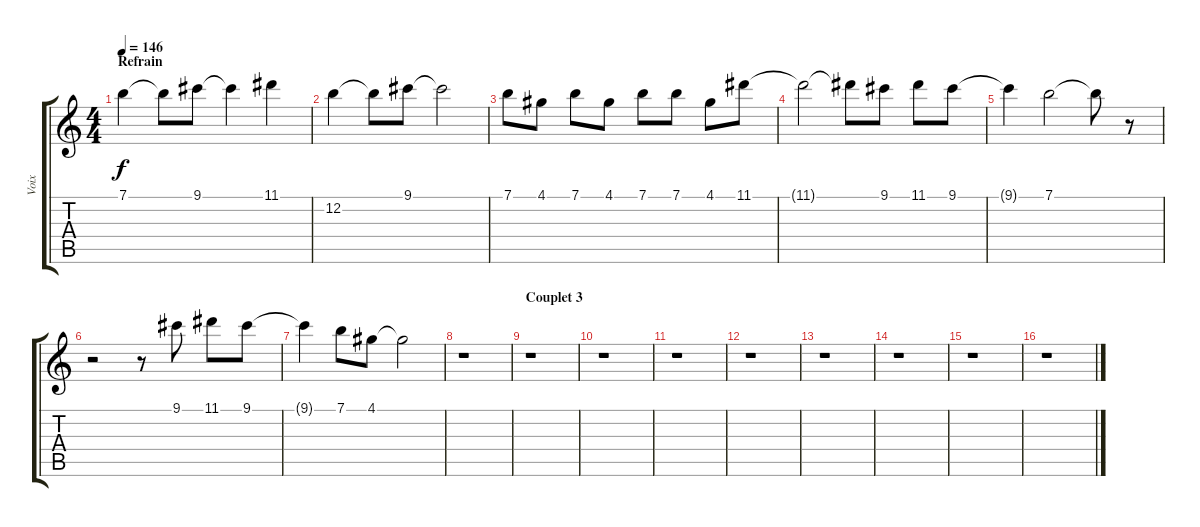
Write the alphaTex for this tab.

\track ("Voix" "Voix") {instrument electricguitarjazz}
\staff {score tabs}
\tuning (E4 B3 G3 D3 A2 E2) {hide}
\ts (4 4)
\section ("" "Refrain")
\tempo 146
\clef g2
\ks c
7.1.4{dy f} 7.1{t}.8 9.1.8 9.1{t}.4 11.1.4 |
12.2.4 12.2{t}.8 9.1.8 9.1{t}.2 |
7.1.8 4.1.8 7.1.8 4.1.8 7.1.8 7.1.8 4.1.8 11.1.8 |
11.1{t}.2 11.1{t}.8 9.1.8 11.1.8 9.1.8 |
9.1{t}.4 7.1.2 7.1{t}.8 r.8 |
r.2 r.8 9.1.8 11.1.8 9.1.8 |
9.1{t}.4 7.1.8 4.1.8 4.1{t}.2 |
r.1 |
\section ("" "Couplet 3")
r.1 |
r.1 |
r.1 |
r.1 |
r.1 |
r.1 |
r.1 |
r.1
